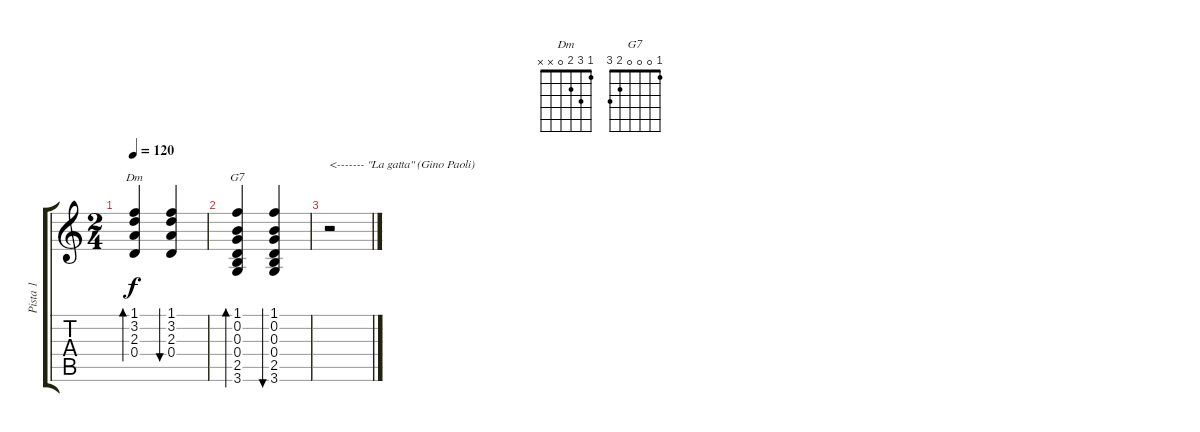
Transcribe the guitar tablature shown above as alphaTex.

\track ("Pista 1" "Pista 1") {instrument acousticguitarnylon}
\staff {score tabs}
\tuning (E4 B3 G3 D3 A2 E2) {hide}
\chord ("Dm" 1 3 2 0 x x)
\chord ("G7" 1 0 0 0 2 3)
\ts (2 4)
\tempo 120
\clef g2
\ks c
(1.1 3.2 2.3 0.4).4{bd 60 ch "Dm" dy f} (1.1 3.2 2.3 0.4).4{bu 60} |
(1.1 0.2 0.3 0.4 2.5 3.6).4{bd 60 ch "G7"} (1.1 0.2 0.3 0.4 2.5 3.6).4{bu 60} |
r.2{txt "<------- \"La gatta\" (Gino Paoli)"}
